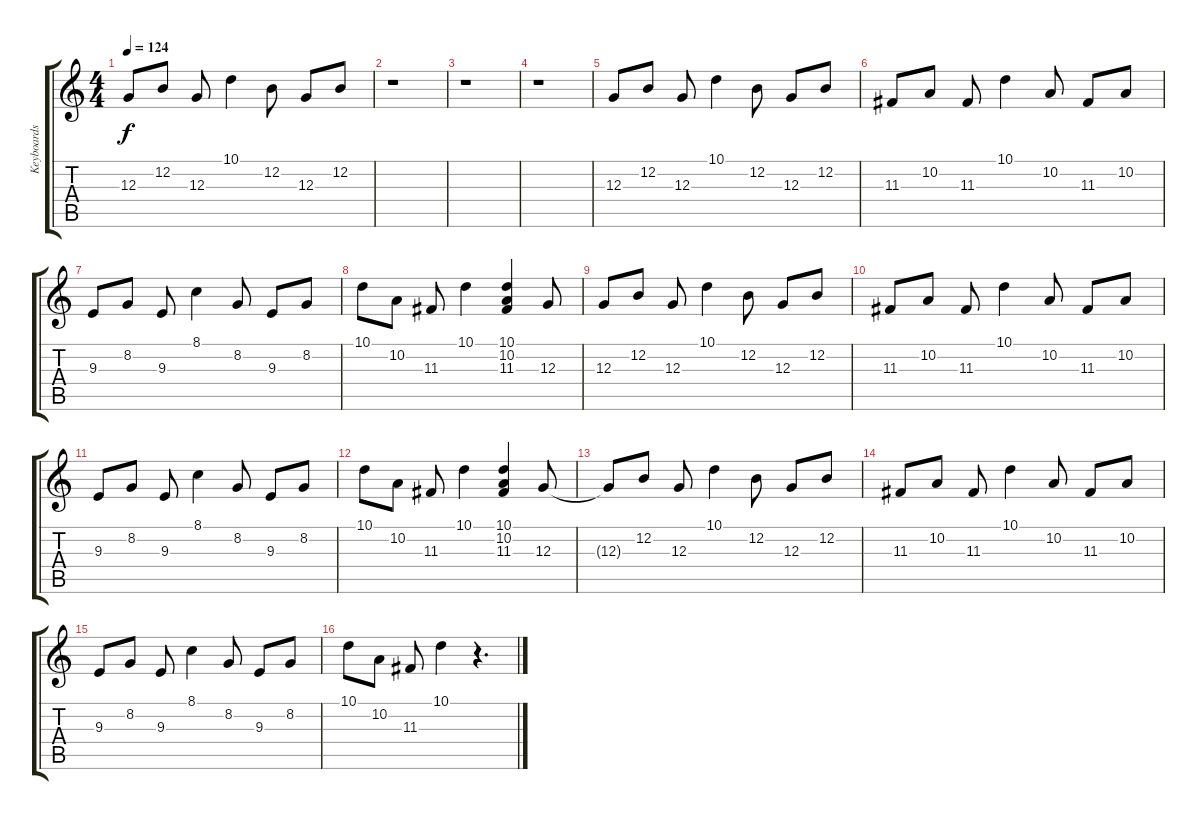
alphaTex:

\track ("Keyboards" "Keyboards") {instrument stringensemble1}
\staff {score tabs}
\tuning (E4 B3 G3 D3 A2 C2) {hide}
\ts (4 4)
\tempo 124
\clef g2
\ks c
12.3{t}.8{dy f} 12.2.8 12.3.8 10.1.4 12.2.8 12.3.8 12.2.8 |
r.1 |
r.1 |
r.1 |
12.3.8 12.2.8 12.3.8 10.1.4 12.2.8 12.3.8 12.2.8 |
11.3.8 10.2.8 11.3.8 10.1.4 10.2.8 11.3.8 10.2.8 |
9.3.8 8.2.8 9.3.8 8.1.4 8.2.8 9.3.8 8.2.8 |
10.1.8 10.2.8 11.3.8 10.1.4 (10.1 10.2 11.3).4 12.3.8 |
12.3.8 12.2.8 12.3.8 10.1.4 12.2.8 12.3.8 12.2.8 |
11.3.8 10.2.8 11.3.8 10.1.4 10.2.8 11.3.8 10.2.8 |
9.3.8 8.2.8 9.3.8 8.1.4 8.2.8 9.3.8 8.2.8 |
10.1.8 10.2.8 11.3.8 10.1.4 (10.1 10.2 11.3).4 12.3.8 |
12.3{t}.8 12.2.8 12.3.8 10.1.4 12.2.8 12.3.8 12.2.8 |
11.3.8 10.2.8 11.3.8 10.1.4 10.2.8 11.3.8 10.2.8 |
9.3.8 8.2.8 9.3.8 8.1.4 8.2.8 9.3.8 8.2.8 |
10.1.8 10.2.8 11.3.8 10.1.4 r.4{d}
